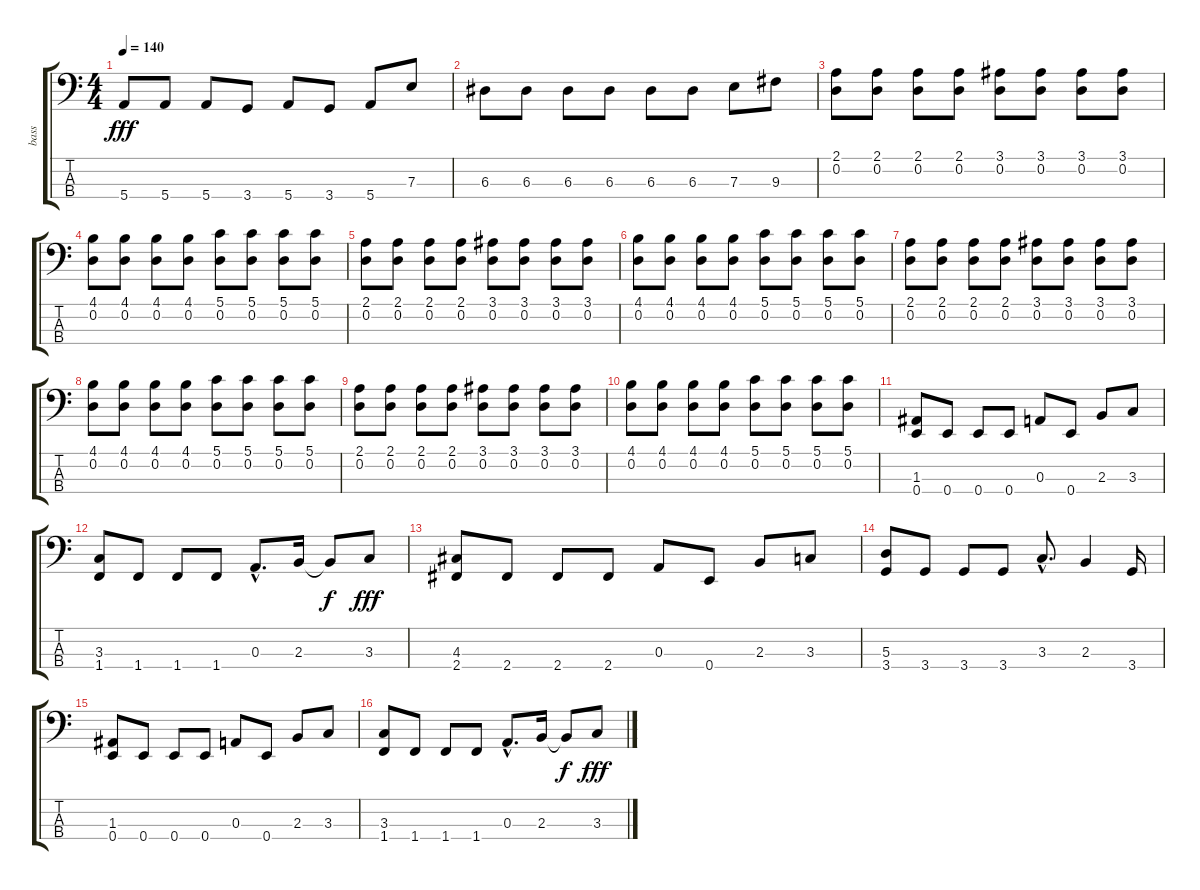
\track ("bass" "bass") {instrument electricbasspick}
\staff {score tabs}
\tuning (G2 D2 A1 E1) {hide}
\ts (4 4)
\tempo 140
\clef f4
\ks c
5.4.8{dy fff} 5.4.8 5.4.8 3.4.8 5.4.8 3.4.8 5.4.8 7.3.8 |
6.3.8 6.3.8 6.3.8 6.3.8 6.3.8 6.3.8 7.3.8 9.3.8 |
(2.1 0.2).8 (2.1 0.2).8 (2.1 0.2).8 (2.1 0.2).8 (3.1 0.2).8 (3.1 0.2).8 (3.1 0.2).8 (3.1 0.2).8 |
(4.1 0.2).8 (4.1 0.2).8 (4.1 0.2).8 (4.1 0.2).8 (5.1 0.2).8 (5.1 0.2).8 (5.1 0.2).8 (5.1 0.2).8 |
(2.1 0.2).8 (2.1 0.2).8 (2.1 0.2).8 (2.1 0.2).8 (3.1 0.2).8 (3.1 0.2).8 (3.1 0.2).8 (3.1 0.2).8 |
(4.1 0.2).8 (4.1 0.2).8 (4.1 0.2).8 (4.1 0.2).8 (5.1 0.2).8 (5.1 0.2).8 (5.1 0.2).8 (5.1 0.2).8 |
(2.1 0.2).8 (2.1 0.2).8 (2.1 0.2).8 (2.1 0.2).8 (3.1 0.2).8 (3.1 0.2).8 (3.1 0.2).8 (3.1 0.2).8 |
(4.1 0.2).8 (4.1 0.2).8 (4.1 0.2).8 (4.1 0.2).8 (5.1 0.2).8 (5.1 0.2).8 (5.1 0.2).8 (5.1 0.2).8 |
(2.1 0.2).8 (2.1 0.2).8 (2.1 0.2).8 (2.1 0.2).8 (3.1 0.2).8 (3.1 0.2).8 (3.1 0.2).8 (3.1 0.2).8 |
(4.1 0.2).8 (4.1 0.2).8 (4.1 0.2).8 (4.1 0.2).8 (5.1 0.2).8 (5.1 0.2).8 (5.1 0.2).8 (5.1 0.2).8 |
(1.3 0.4).8 0.4.8 0.4.8 0.4.8 0.3.8 0.4.8 2.3.8 3.3.8 |
(3.3 1.4).8 1.4.8 1.4.8 1.4.8 0.3{hac}.8{d} 2.3.16 2.3{t}.8{dy f} 3.3.8{dy fff} |
(4.3 2.4).8 2.4.8 2.4.8 2.4.8 0.3.8 0.4.8 2.3.8 3.3.8 |
(5.3 3.4).8 3.4.8 3.4.8 3.4.8 3.3{hac}.8{d} 2.3.4 3.4.16 |
(1.3 0.4).8 0.4.8 0.4.8 0.4.8 0.3.8 0.4.8 2.3.8 3.3.8 |
(3.3 1.4).8 1.4.8 1.4.8 1.4.8 0.3{hac}.8{d} 2.3.16 2.3{t}.8{dy f} 3.3.8{dy fff}
